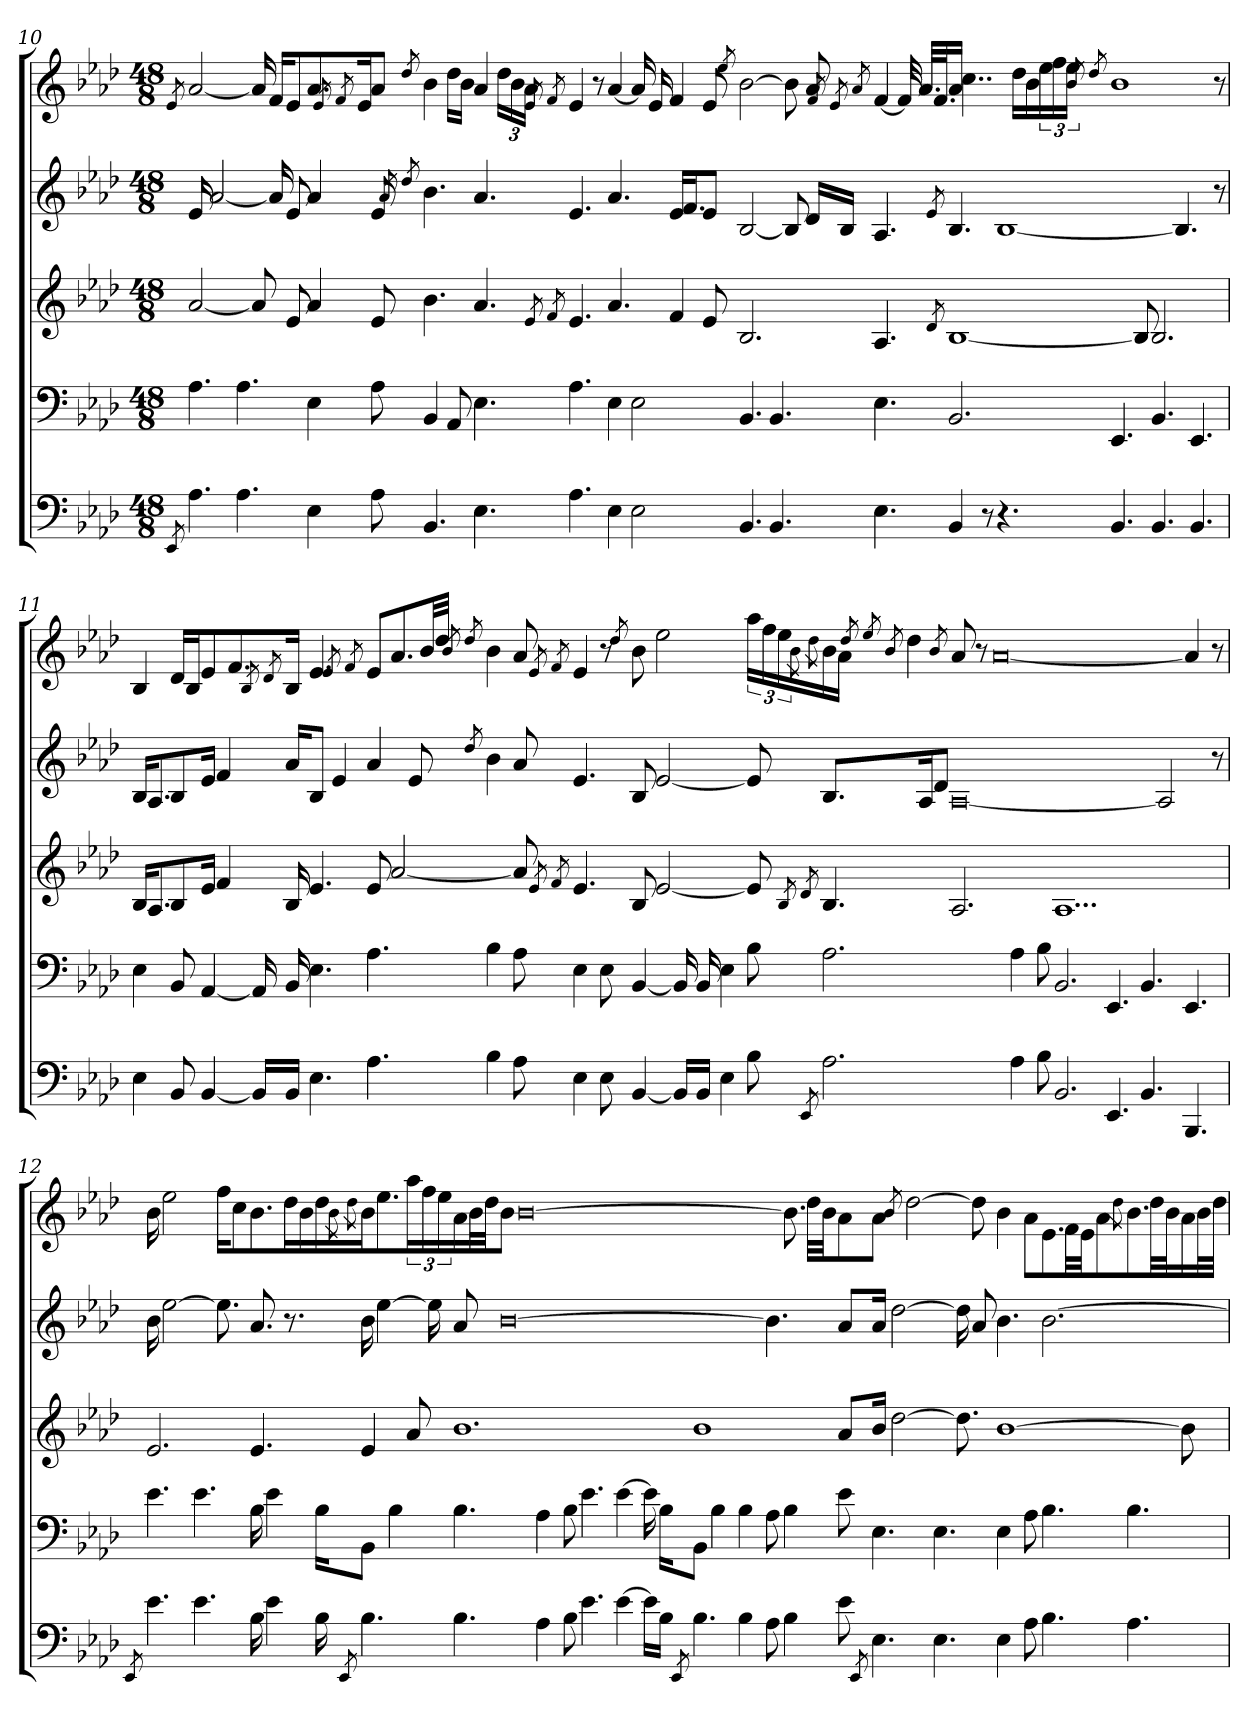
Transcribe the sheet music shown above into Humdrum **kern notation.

**kern	**kern	**kern	**kern	**kern
*part5	*part4	*part3	*part2	*part1
*staff5	*staff4	*staff3	*staff2	*staff1
*clefF4	*clefF4	*clefG2	*clefG2	*clefG2
*k[b-e-a-d-]	*k[b-e-a-d-]	*k[b-e-a-d-]	*k[b-e-a-d-]	*k[b-e-a-d-]
*M48/8	*M48/8	*M48/8	*M48/8	*M48/8
=10	=10	=10	=10	=10
8qEE-	.	.	.	8qe-
4.A-	4.A-	[2a-	16e-	[2a-
.	.	.	[2a-	.
4.A-	4.A-	.	.	.
.	.	8a-]	.	16a-]
.	.	.	16a-]	16f/KL
.	.	8e-	8e-	8e-/
4E-	4E-	4a-	4a-	8.a-/
.	.	.	.	8qe-/
.	.	.	.	8qf/
.	.	.	.	16e-/K
8A-	8A-	8e-	8e-	8a-/J
.	.	.	8qa-	.
.	.	.	8qdd-	8qdd-
4.BB-	4BB-	4.b-	4.b-	4b-
.	8AA-	.	.	16dd-\LL
.	.	.	.	16b-\JJ
4.E-	4.E-	4.a-	4.a-	4a-
.	.	.	.	24dd-\LL
.	.	.	.	24b-\
.	.	.	.	24a-\JJ
.	.	8qe-	.	8qe-
.	.	8qf	.	8qf
4.A-	4.A-	4.e-	4.e-	4e-
.	.	.	.	8r
4E-	4E-	4.a-	4.a-	[4a-
2E-	2E-	.	.	16a-]
.	.	.	.	16e-
.	.	4f	16e-/KL	4f
.	.	.	8.f/	.
.	.	8e-	8e-/J	8e-
.	.	.	.	8qee-
4.BB-	4.BB-	2.B-	[2B-	[2b-
4.BB-	4.BB-	.	.	.
.	.	.	8B-]	8b-]
.	.	.	16d-/LL	8a-
.	.	.	16B-/JJ	.
.	.	.	.	8qf
.	.	.	.	8qe-
.	.	.	.	8qa-
4.E-	4.E-	4.A-	4.A-	[4f
.	.	.	.	32f]
.	.	.	.	32.a-/LLL
.	.	.	.	32.f/J
.	.	8qd-	8qe-	.
4BB-	2.BB-	[1B-	4.B-	16a-/JJ
.	.	.	.	4..cc
8r	.	.	.	.
4.r	.	.	[1B-	.
.	.	.	.	16dd-\LL
.	.	.	.	16b-\
.	.	.	.	24ee-\
.	.	.	.	24ff\
.	.	.	.	24ee-\JJ
.	.	.	.	8qb-
.	.	.	.	8qdd-
4.BB-	4.EE-	.	.	1b-
.	.	8B-]	.	.
4.BB-	4.BB-	2.B-	.	.
.	.	.	4.B-]	.
4.BB-	4.EE-	.	.	.
.	.	.	8r	8r
=11	=11	=11	=11	=11
4E-	4E-	16B-/KL	16B-/KL	4B-
.	.	8.A-/	8.A-/	.
8BB-	8BB-	8B-/	8B-/	16d-/LL
.	.	.	.	16B-/J
[4BB-	[4AA-	16e-/Jk	16e-/Jk	8e-/
.	.	4f	4f	.
.	.	.	.	8.f/
16BB-/LL]	16AA-]	.	.	.
.	.	.	.	8qB-/
.	.	.	.	8qd-/
16BB-/JJ	16BB-	16B-	16a-/KL	16B-/Jk
4.E-	4.E-	4.e-	8B-/J	4.e-
.	.	.	4e-	.
.	.	.	.	8qe-
.	.	.	.	8qf
4.A-	4.A-	8e-	4a-	8e-/L
.	.	[2a-	.	8.a-/
.	.	.	8e-	.
.	.	.	.	32b-/LL
.	.	.	.	32dd-/JJJ
.	.	.	.	8qb-
.	.	.	8qdd-	8qdd-
4B-	4B-	.	4b-	4b-
8A-	8A-	8a-]	8a-	8a-
.	.	8qe-	.	8qe-
.	.	8qf	.	8qf
4E-	4E-	4.e-	4.e-	4e-
8E-	8E-	.	.	8r
.	.	.	.	8qdd-
[4BB-	[4BB-	8B-	8B-	8b-
.	.	[2e-	[2e-	2ee-
16BB-/LL]	16BB-]	.	.	.
16BB-/JJ	16BB-	.	.	.
4E-	4E-	.	.	.
8B-	8B-	8e-]	8e-]	24aa-\LL
.	.	.	.	24ff\
.	.	.	.	24ee-\
.	.	8qB-	.	8qb-\
8qEE-	.	8qd-	.	8qdd-\
2.A-	2.A-	4.B-	8.B-/L	16b-\
.	.	.	.	16a-\JJ
.	.	.	.	8qdd-
.	.	.	.	8qee-
.	.	.	.	8qb-
.	.	.	.	4dd-
.	.	.	16A-/K	.
.	.	.	8d-/J	.
.	.	.	.	8qb-
.	.	2.A-	[0A-	8a-
.	.	.	.	8r
.	.	.	.	[0a-
4A-	4A-	.	.	.
8B-	8B-	.	.	.
2.BB-	2.BB-	1...A-	.	.
4.EE-	4.EE-	.	.	.
4.BB-	4.BB-	.	.	.
.	.	.	2A-]	.
4.BBB-	4.EE-	.	.	4a-]
.	.	.	8r	8r
=12	=12	=12	=12	=12
8qEE-	.	.	.	.
4.e-	4.e-	2.e-	16b-	16b-
.	.	.	[2ee-	2ee-
4.e-	4.e-	.	.	.
.	.	.	8.ee-]	16ff\KL
.	.	.	.	8cc\
16B-	16B-	4.e-	8.a-	8.b-\
4e-	4e-	.	.	.
.	.	.	8.r	16dd-\L
.	.	.	.	16b-\
16B-	16B-\KL	.	.	16dd-\
.	.	.	.	8qb-\
8qEE-	.	.	.	8qdd-\
4.B-	8BB-\J	4e-	16b-	16b-\J
.	.	.	[4ee-	8.ee-\
.	4B-	.	.	.
.	.	8a-	.	24aa-\L
.	.	.	.	24ff\
.	.	.	16ee-]	.
.	.	.	.	24ee-\
4.B-	4.B-	1.b-	8a-	16a-\
.	.	.	.	32b-\L
.	.	.	.	32dd-\JJ
.	.	.	[0b-	8b-\J
.	.	.	.	[0b-
4A-	4A-	.	.	.
8B-	8B-	.	.	.
4.e-	4.e-	.	.	.
[4e-	[4e-	.	.	.
16e-\LL]	16e-]	.	.	.
16B-\JJ	16B-\KL	.	.	.
8qEE-	.	.	.	.
4.B-	8BB-\J	1b-	.	.
.	4B-	.	.	.
4B-	4B-	.	.	.
8A-	8A-	.	4.b-]	.
4B-	4B-	.	.	8.b-]
.	.	.	.	32dd-\LLL
.	.	.	.	32b-\JJ
8e-	8e-	8a-/L	8a-/L	8a-\
8qEE-	.	.	.	.
4.E-	4.E-	16b-/Jk	16a-/Jk	8a-\J
.	.	[2dd-	[2dd-	.
.	.	.	.	8qb-
.	.	.	.	[2dd-
4.E-	4.E-	.	.	.
.	.	8.dd-]	16dd-]	.
.	.	.	8a-	8dd-]
4E-	4E-	[1b-	4.b-	4b-
8A-	8A-	.	.	8a-\L
4.B-	4.B-	.	[2.b-	8.e-\
.	.	.	.	32f\LL
.	.	.	.	32e-\JJ
.	.	.	.	8a-\
.	.	.	.	8qdd-\
4.A-	4.B-	.	.	8.b-\
.	.	.	.	32dd-\LL
.	.	.	.	32b-\J
.	.	8b-]	.	16a-\
.	.	.	.	32b-\L
.	.	.	.	32dd-\JJJ
=	=	=	=	=
*-	*-	*-	*-	*-
